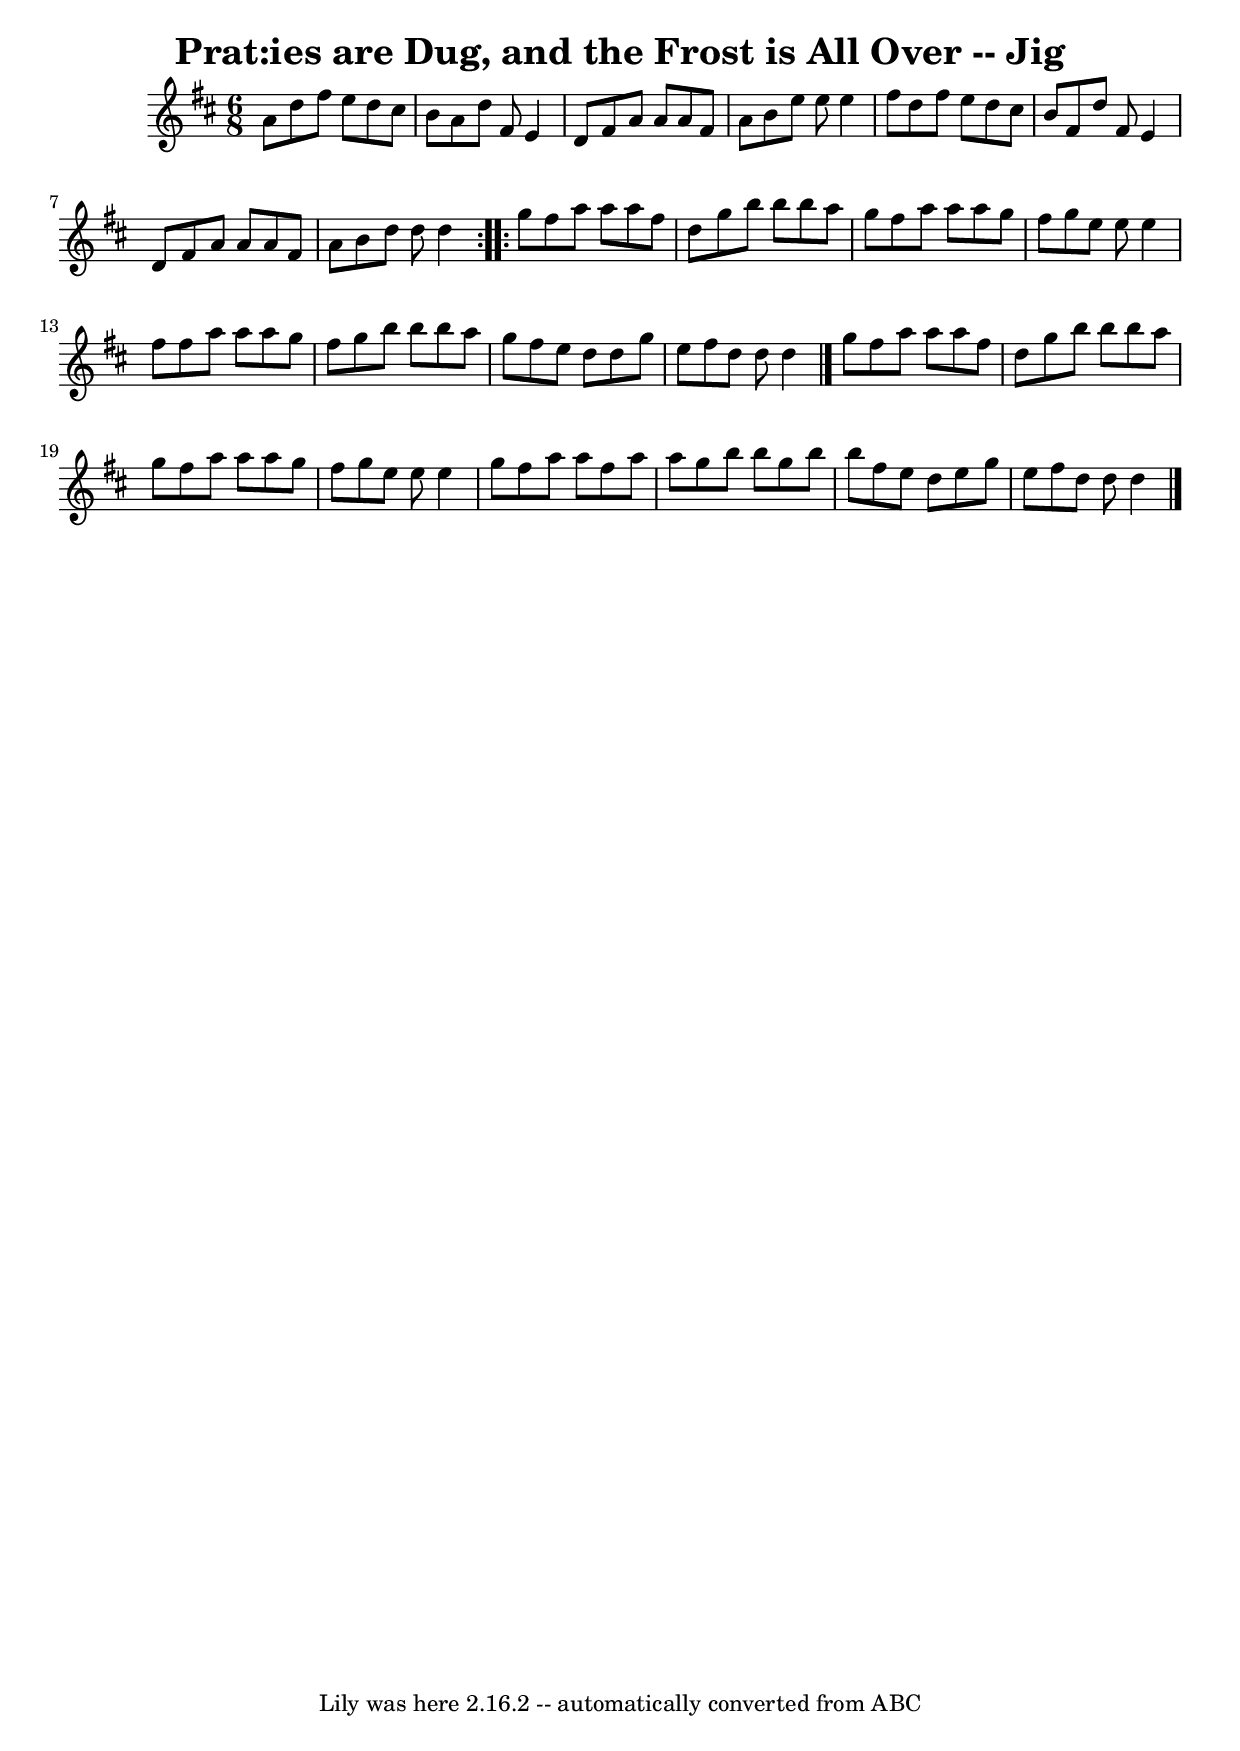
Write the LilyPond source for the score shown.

\version "2.16.2"
\include "Mammoth.ily"
\header {
  %% book = "Ryan's Mammoth Collection"
  crossRefNumber = "1"
  footnotes = "\\\\111 621"
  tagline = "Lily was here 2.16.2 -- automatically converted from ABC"
  title = "Prat:ies are Dug, and the Frost is All Over -- Jig"

}
voicedefault =  {



  \repeat volta 2 {

    \time 6/8 
    \key d \major
 a'8  |
    d''8 fis''8 e''8 d''8    
    cis''8 b'8    |
    a'8 d''8 fis'8 e'4 d'8    |
    
    fis'8 a'8 a'8 a'8 fis'8 a'8    |
    b'8 e''8 e''8    
    e''4 fis''8    |
    d''8 fis''8 e''8 d''8 cis''8 b'8  
    |
    fis'8 d''8 fis'8 e'4 d'8    |
    fis'8 a'8    
    a'8 a'8 fis'8 a'8    |
    b'8 d''8 d''8 d''4  
  }     

  \repeat volta 2 {
    g''8  |
    fis''8 a''8 a''8 a''8 fis''8 
    d''8    |
    g''8 b''8 b''8 b''8 a''8 g''8    |
    
    fis''8 a''8 a''8 a''8 g''8 fis''8    |
    g''8 e''8    
    e''8 e''4 fis''8    |
    fis''8 a''8 a''8 a''8 g''8   
    fis''8    |
    g''8 b''8 b''8 b''8 a''8 g''8    |
    
    fis''8 e''8 d''8 d''8 g''8 e''8    |
    fis''8 d''8    
    d''8 d''4  \bar "|." g''8  |
    fis''8 a''8 a''8 a''8   
    fis''8 d''8    |
    g''8 b''8 b''8 b''8 a''8 g''8    
    |
    fis''8 a''8 a''8 a''8 g''8 fis''8    |
    g''8  
    e''8 e''8 e''4 g''8    |
    fis''8 a''8 a''8 fis''8 
    a''8 a''8    |
    g''8 b''8 b''8 g''8 b''8 b''8    
    |
    fis''8 e''8 d''8 e''8 g''8 e''8    |
    fis''8  
    d''8 d''8 d''4  \bar "|."   
  }

}

\score{
  <<

    \context Staff="default"
    {
      \voicedefault 
      
    }

  >>
  \layout {
    
  }
  \midi {
  }

}
